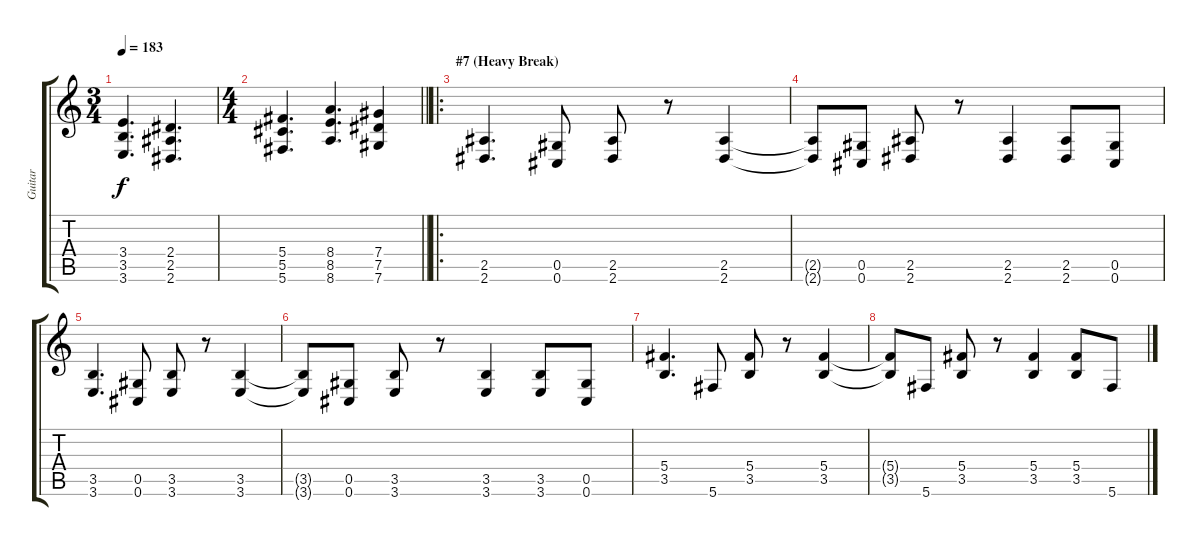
\track ("Guitar" "Guitar") {instrument distortionguitar}
\staff {score tabs}
\tuning (Eb4 Bb3 Gb3 Db3 Ab2 Db2) {hide}
\ts (3 4)
\tempo 183
\clef g2
\ks c
(3.4 3.5 3.6).4{d dy f} (2.4 2.5 2.6).4{d} |
\ts (4 4)
\barLineRight lightlight
(5.4 5.5 5.6).4{d} (8.4 8.5 8.6).4{d} (7.4 7.5 7.6).4 |
\ro
\section ("" "#7 (Heavy Break)")
(2.5 2.6).4{d} (0.5 0.6).8 (2.5 2.6).8 r.8 (2.5 2.6).4 |
(2.5{t} 2.6{t}).8 (0.5 0.6).8 (2.5 2.6).8 r.8 (2.5 2.6).4 (2.5 2.6).8 (0.5 0.6).8 |
(3.5 3.6).4{d} (0.5 0.6).8 (3.5 3.6).8 r.8 (3.5 3.6).4 |
(3.5{t} 3.6{t}).8 (0.5 0.6).8 (3.5 3.6).8 r.8 (3.5 3.6).4 (3.5 3.6).8 (0.5 0.6).8 |
(5.4 3.5).4{d} 5.6.8 (5.4 3.5).8 r.8 (5.4 3.5).4 |
(5.4{t} 3.5{t}).8 5.6.8 (5.4 3.5).8 r.8 (5.4 3.5).4 (5.4 3.5).8 5.6.8
